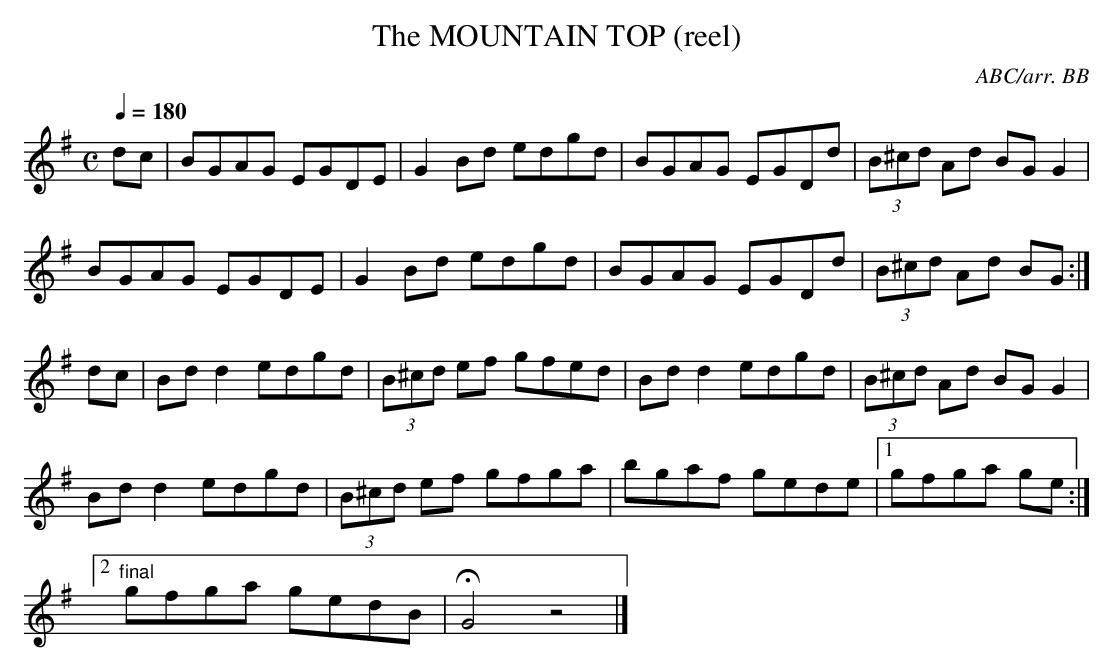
X:1
T:MOUNTAIN TOP (reel), The
C:ABC/arr. BB
M:C
L:1/8
Q:1/4=180
K:G
dc|BGAG EGDE|G2Bd edgd|BGAG EGDd|(3B^cd Ad BGG2|
BGAG EGDE|G2Bd edgd|BGAG EGDd|(3B^cd Ad BG :|
dc|Bdd2 edgd|(3B^cd ef gfed|Bdd2 edgd|(3B^cd Ad BGG2|
Bdd2 edgd|(3B^cd ef gfga|bgaf gede|1 gfga ge:|
[2 "final"gfga gedB|HG4z4|]
